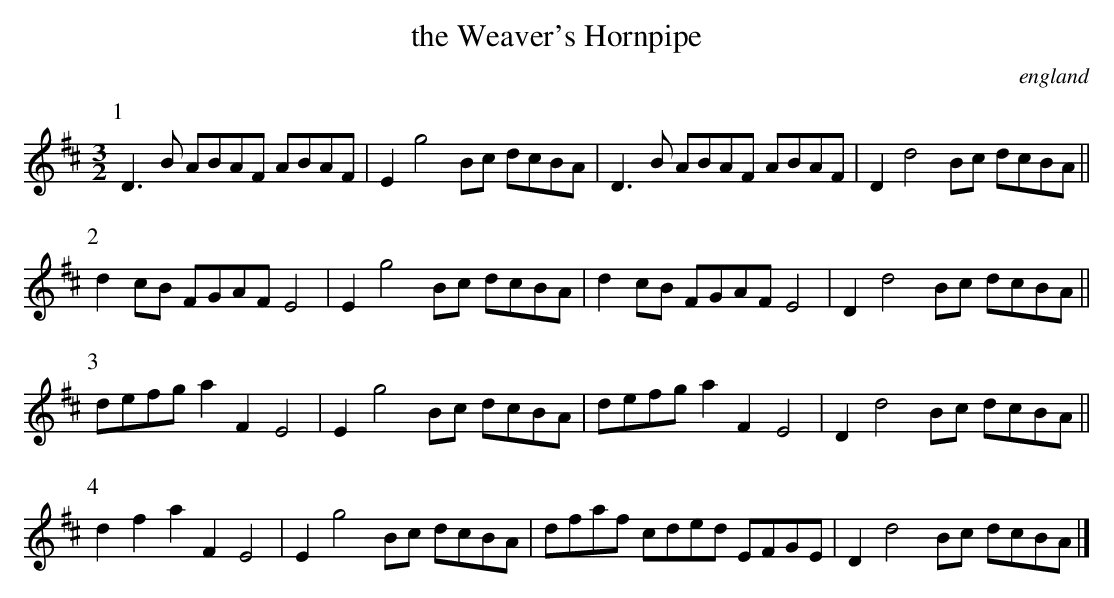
X:1
T:the Weaver's Hornpipe
O:england
M:3/2
L:1/8
K:D
P:1
D3 B  ABAF  ABAF| E2 g4 Bc dcBA |D3 B  ABAF  ABAF| D2 d4 Bc dcBA ||
P:2
d2 cB FGAF  E4  | E2 g4 Bc dcBA |d2 cB FGAF  E4  | D2 d4 Bc dcBA ||
P:3
defg  a2 F2 E4  | E2 g4 Bc dcBA |defg  a2 F2 E4  | D2 d4 Bc dcBA ||
P:4
d2 f2 a2 F2 E4  | E2 g4 Bc dcBA |dfaf  cded  EFGE| D2 d4 Bc dcBA |]
